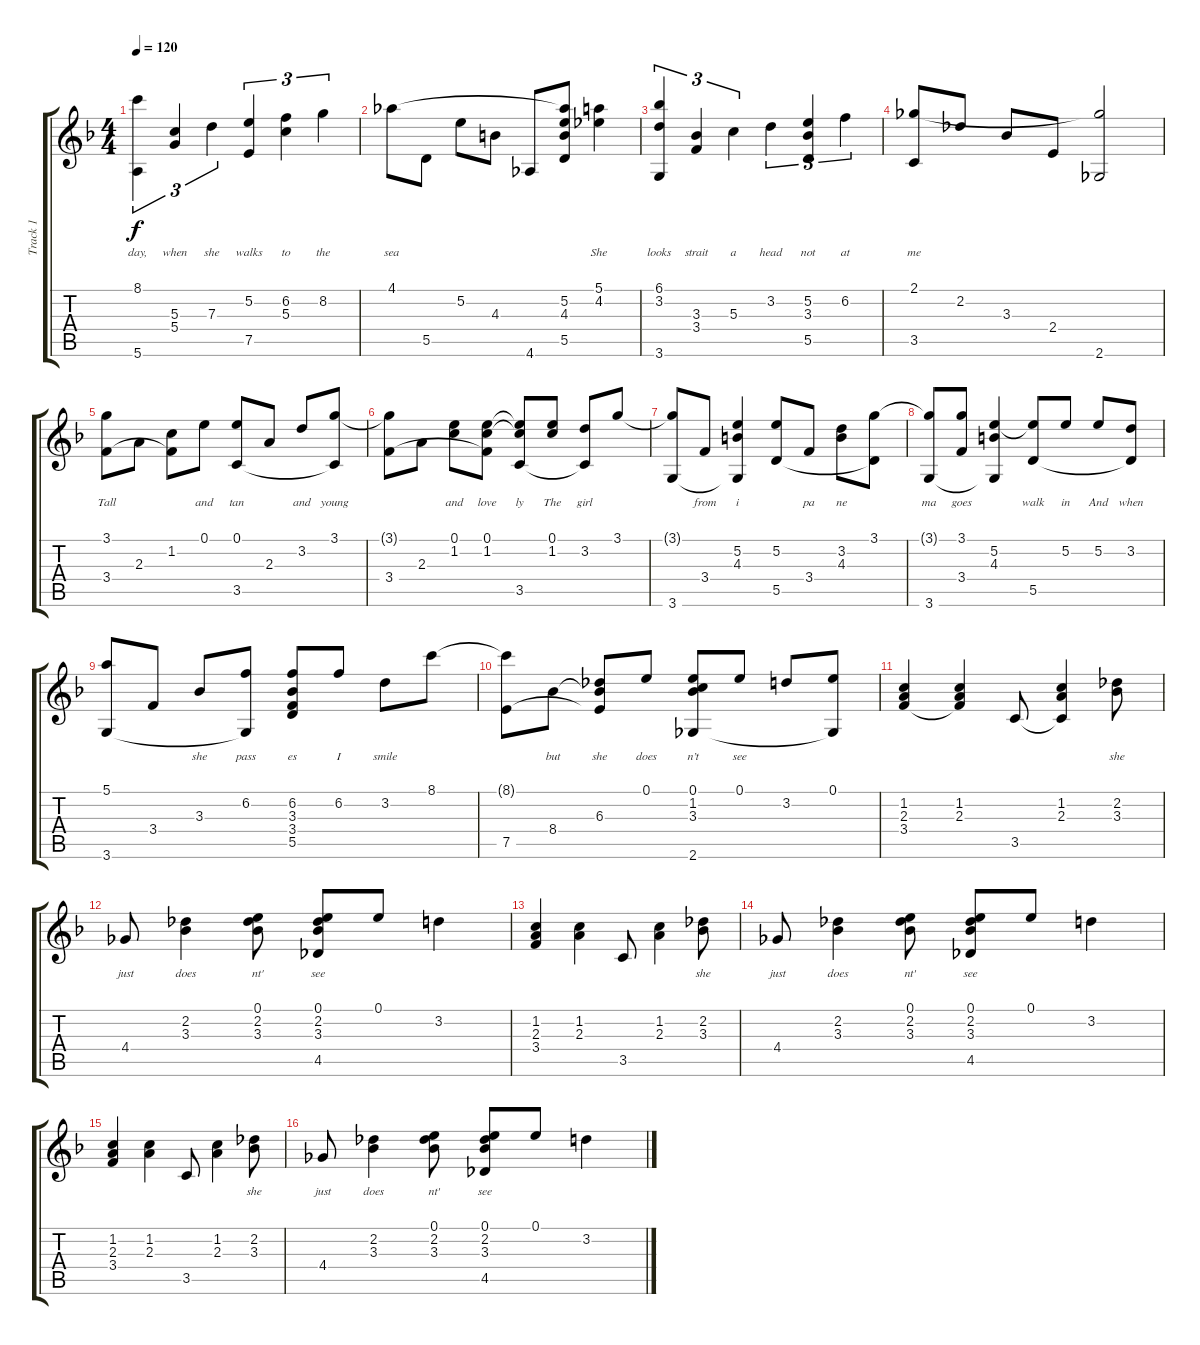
\track ("Track 1" "Track 1") {instrument acousticguitarnylon}
\staff {score tabs}
\tuning (E4 B3 G3 D3 A2 E2) {hide}
\ts (4 4)
\tempo 120
\clef g2
\ks f
(8.1 5.6).4{tu (3 2) lyrics (0 "") lyrics (1 "day,") lyrics (2 "") lyrics (3 "") lyrics (4 "") dy f} (5.3 5.4).4{tu (3 2) lyrics (0 "") lyrics (1 "when") lyrics (2 "") lyrics (3 "") lyrics (4 "")} 7.3.4{tu (3 2) lyrics (0 "") lyrics (1 "she") lyrics (2 "") lyrics (3 "") lyrics (4 "")} (5.2 7.5).4{tu (3 2) lyrics (0 "") lyrics (1 "walks") lyrics (2 "") lyrics (3 "") lyrics (4 "")} (6.2 5.3).4{tu (3 2) lyrics (0 "") lyrics (1 "to") lyrics (2 "") lyrics (3 "") lyrics (4 "")} 8.2.4{tu (3 2) lyrics (0 "") lyrics (1 "the") lyrics (2 "") lyrics (3 "") lyrics (4 "")} |
4.1.8{lyrics (0 "") lyrics (1 "sea") lyrics (2 "") lyrics (3 "") lyrics (4 "")} 5.5.8{lyrics (0 "") lyrics (1 "") lyrics (2 "") lyrics (3 "") lyrics (4 "")} 5.2.8{lyrics (0 "") lyrics (1 "") lyrics (2 "") lyrics (3 "") lyrics (4 "")} 4.3.8{lyrics (0 "") lyrics (1 "") lyrics (2 "") lyrics (3 "") lyrics (4 "")} 4.6.8{lyrics (0 "") lyrics (1 "") lyrics (2 "") lyrics (3 "") lyrics (4 "")} (4.1{t} 5.2 4.3 5.5).8{lyrics (0 "") lyrics (1 "") lyrics (2 "") lyrics (3 "") lyrics (4 "")} (5.1 4.2).4{lyrics (0 "") lyrics (1 "She") lyrics (2 "") lyrics (3 "") lyrics (4 "")} |
(6.1 3.2 3.6).4{tu (3 2) lyrics (0 "") lyrics (1 "looks") lyrics (2 "") lyrics (3 "") lyrics (4 "")} (3.3 3.4).4{tu (3 2) lyrics (0 "") lyrics (1 "strait") lyrics (2 "") lyrics (3 "") lyrics (4 "")} 5.3.4{tu (3 2) lyrics (0 "") lyrics (1 "a") lyrics (2 "") lyrics (3 "") lyrics (4 "")} 3.2.4{tu (3 2) lyrics (0 "") lyrics (1 "head") lyrics (2 "") lyrics (3 "") lyrics (4 "")} (5.2 3.3 5.5).4{tu (3 2) lyrics (0 "") lyrics (1 "not") lyrics (2 "") lyrics (3 "") lyrics (4 "")} 6.2.4{tu (3 2) lyrics (0 "") lyrics (1 "at") lyrics (2 "") lyrics (3 "") lyrics (4 "")} |
(2.1 3.5).8{lyrics (0 "") lyrics (1 "me") lyrics (2 "") lyrics (3 "") lyrics (4 "")} 2.2.8{lyrics (0 "") lyrics (1 "") lyrics (2 "") lyrics (3 "") lyrics (4 "")} 3.3.8{lyrics (0 "") lyrics (1 "") lyrics (2 "") lyrics (3 "") lyrics (4 "")} 2.4.8{lyrics (0 "") lyrics (1 "") lyrics (2 "") lyrics (3 "") lyrics (4 "")} (2.1{t} 2.6).2{lyrics (0 "") lyrics (1 "") lyrics (2 "") lyrics (3 "") lyrics (4 "")} |
(3.1 3.4).8{lyrics (0 "") lyrics (1 "Tall") lyrics (2 "") lyrics (3 "") lyrics (4 "")} 2.3.8{lyrics (0 "") lyrics (1 "") lyrics (2 "") lyrics (3 "") lyrics (4 "")} (1.2 3.4{t}).8{lyrics (0 "") lyrics (1 "") lyrics (2 "") lyrics (3 "") lyrics (4 "")} 0.1.8{lyrics (0 "") lyrics (1 "and") lyrics (2 "") lyrics (3 "") lyrics (4 "")} (0.1 3.5).8{lyrics (0 "") lyrics (1 "tan") lyrics (2 "") lyrics (3 "") lyrics (4 "")} 2.3.8{lyrics (0 "") lyrics (1 "") lyrics (2 "") lyrics (3 "") lyrics (4 "")} 3.2.8{lyrics (0 "") lyrics (1 "and") lyrics (2 "") lyrics (3 "") lyrics (4 "")} (3.1 3.5{t}).8{lyrics (0 "") lyrics (1 "young") lyrics (2 "") lyrics (3 "") lyrics (4 "")} |
(3.1{t} 3.4).8{lyrics (0 "") lyrics (1 "") lyrics (2 "") lyrics (3 "") lyrics (4 "")} 2.3.8{lyrics (0 "") lyrics (1 "") lyrics (2 "") lyrics (3 "") lyrics (4 "")} (0.1 1.2).8{lyrics (0 "") lyrics (1 "and") lyrics (2 "") lyrics (3 "") lyrics (4 "")} (0.1 1.2 3.4{t}).8{lyrics (0 "") lyrics (1 "love") lyrics (2 "") lyrics (3 "") lyrics (4 "")} (0.1{t} 1.2{t} 3.5).8{lyrics (0 "") lyrics (1 "ly") lyrics (2 "") lyrics (3 "") lyrics (4 "")} (0.1 1.2).8{lyrics (0 "") lyrics (1 "The") lyrics (2 "") lyrics (3 "") lyrics (4 "")} (3.2 3.5{t}).8{lyrics (0 "") lyrics (1 "girl") lyrics (2 "") lyrics (3 "") lyrics (4 "")} 3.1.8{lyrics (0 "") lyrics (1 "") lyrics (2 "") lyrics (3 "") lyrics (4 "")} |
(3.1{t} 3.6).8{lyrics (0 "") lyrics (1 "") lyrics (2 "") lyrics (3 "") lyrics (4 "")} 3.4.8{lyrics (0 "") lyrics (1 "from") lyrics (2 "") lyrics (3 "") lyrics (4 "")} (5.2 4.3 3.6{t}).4{lyrics (0 "") lyrics (1 "i") lyrics (2 "") lyrics (3 "") lyrics (4 "")} (5.2 5.5).8{lyrics (0 "") lyrics (1 "") lyrics (2 "") lyrics (3 "") lyrics (4 "")} 3.4.8{lyrics (0 "") lyrics (1 "pa") lyrics (2 "") lyrics (3 "") lyrics (4 "")} (3.2 4.3).8{lyrics (0 "") lyrics (1 "ne") lyrics (2 "") lyrics (3 "") lyrics (4 "")} (3.1 5.5{t}).8{lyrics (0 "") lyrics (1 "") lyrics (2 "") lyrics (3 "") lyrics (4 "")} |
(3.1{t} 3.6).8{lyrics (0 "") lyrics (1 "ma") lyrics (2 "") lyrics (3 "") lyrics (4 "")} (3.1 3.4).8{lyrics (0 "") lyrics (1 "goes") lyrics (2 "") lyrics (3 "") lyrics (4 "")} (5.2 4.3 3.6{t}).4{lyrics (0 "") lyrics (1 "") lyrics (2 "") lyrics (3 "") lyrics (4 "")} (5.2{t} 5.5).8{lyrics (0 "") lyrics (1 "walk") lyrics (2 "") lyrics (3 "") lyrics (4 "")} 5.2.8{lyrics (0 "") lyrics (1 "in") lyrics (2 "") lyrics (3 "") lyrics (4 "")} 5.2.8{lyrics (0 "") lyrics (1 "And") lyrics (2 "") lyrics (3 "") lyrics (4 "")} (3.2 5.5{t}).8{lyrics (0 "") lyrics (1 "when") lyrics (2 "") lyrics (3 "") lyrics (4 "")} |
(5.1 3.6).8{lyrics (0 "") lyrics (1 "") lyrics (2 "") lyrics (3 "") lyrics (4 "")} 3.4.8{lyrics (0 "") lyrics (1 "") lyrics (2 "") lyrics (3 "") lyrics (4 "")} 3.3.8{lyrics (0 "") lyrics (1 "she") lyrics (2 "") lyrics (3 "") lyrics (4 "")} (6.2 3.6{t}).8{lyrics (0 "") lyrics (1 "pass") lyrics (2 "") lyrics (3 "") lyrics (4 "")} (6.2 3.3 3.4 5.5).8{lyrics (0 "") lyrics (1 "es") lyrics (2 "") lyrics (3 "") lyrics (4 "")} 6.2.8{lyrics (0 "") lyrics (1 "I") lyrics (2 "") lyrics (3 "") lyrics (4 "")} 3.2.8{lyrics (0 "") lyrics (1 "smile") lyrics (2 "") lyrics (3 "") lyrics (4 "")} 8.1.8{lyrics (0 "") lyrics (1 "") lyrics (2 "") lyrics (3 "") lyrics (4 "")} |
(8.1{t} 7.5).8{lyrics (0 "") lyrics (1 "") lyrics (2 "") lyrics (3 "") lyrics (4 "")} 8.4.8{lyrics (0 "") lyrics (1 "but") lyrics (2 "") lyrics (3 "") lyrics (4 "")} (6.3 8.4{t} 7.5{t}).8{lyrics (0 "") lyrics (1 "she") lyrics (2 "") lyrics (3 "") lyrics (4 "")} 0.1.8{lyrics (0 "") lyrics (1 "does") lyrics (2 "") lyrics (3 "") lyrics (4 "")} (0.1 1.2 3.3 2.6).8{lyrics (0 "") lyrics (1 "n’t") lyrics (2 "") lyrics (3 "") lyrics (4 "")} 0.1.8{lyrics (0 "") lyrics (1 "see") lyrics (2 "") lyrics (3 "") lyrics (4 "")} 3.2.8{lyrics (0 "") lyrics (1 "") lyrics (2 "") lyrics (3 "") lyrics (4 "")} (0.1 2.6{t}).8{lyrics (0 "") lyrics (1 "") lyrics (2 "") lyrics (3 "") lyrics (4 "")} |
(1.2 2.3 3.4).4{lyrics (0 "") lyrics (1 "") lyrics (2 "") lyrics (3 "") lyrics (4 "")} (1.2 2.3 3.4{t}).4{lyrics (0 "") lyrics (1 "") lyrics (2 "") lyrics (3 "") lyrics (4 "")} 3.5.8{lyrics (0 "") lyrics (1 "") lyrics (2 "") lyrics (3 "") lyrics (4 "")} (1.2 2.3 3.5{t}).4{lyrics (0 "") lyrics (1 "") lyrics (2 "") lyrics (3 "") lyrics (4 "")} (2.2 3.3).8{lyrics (0 "") lyrics (1 "she") lyrics (2 "") lyrics (3 "") lyrics (4 "")} |
4.4.8{lyrics (0 "") lyrics (1 "just") lyrics (2 "") lyrics (3 "") lyrics (4 "")} (2.2 3.3).4{lyrics (0 "") lyrics (1 "does") lyrics (2 "") lyrics (3 "") lyrics (4 "")} (0.1 2.2 3.3).8{lyrics (0 "") lyrics (1 "nt'") lyrics (2 "") lyrics (3 "") lyrics (4 "")} (0.1 2.2 3.3 4.5).8{lyrics (0 "") lyrics (1 "see") lyrics (2 "") lyrics (3 "") lyrics (4 "")} 0.1.8{lyrics (0 "") lyrics (1 "") lyrics (2 "") lyrics (3 "") lyrics (4 "")} 3.2.4{lyrics (0 "") lyrics (1 "") lyrics (2 "") lyrics (3 "") lyrics (4 "")} |
(1.2 2.3 3.4).4{lyrics (0 "") lyrics (1 "") lyrics (2 "") lyrics (3 "") lyrics (4 "")} (1.2 2.3).4{lyrics (0 "") lyrics (1 "") lyrics (2 "") lyrics (3 "") lyrics (4 "")} 3.5.8{lyrics (0 "") lyrics (1 "") lyrics (2 "") lyrics (3 "") lyrics (4 "")} (1.2 2.3).4{lyrics (0 "") lyrics (1 "") lyrics (2 "") lyrics (3 "") lyrics (4 "")} (2.2 3.3).8{lyrics (0 "") lyrics (1 "she") lyrics (2 "") lyrics (3 "") lyrics (4 "")} |
4.4.8{lyrics (0 "") lyrics (1 "just") lyrics (2 "") lyrics (3 "") lyrics (4 "")} (2.2 3.3).4{lyrics (0 "") lyrics (1 "does") lyrics (2 "") lyrics (3 "") lyrics (4 "")} (0.1 2.2 3.3).8{lyrics (0 "") lyrics (1 "nt'") lyrics (2 "") lyrics (3 "") lyrics (4 "")} (0.1 2.2 3.3 4.5).8{lyrics (0 "") lyrics (1 "see") lyrics (2 "") lyrics (3 "") lyrics (4 "")} 0.1.8{lyrics (0 "") lyrics (1 "") lyrics (2 "") lyrics (3 "") lyrics (4 "")} 3.2.4{lyrics (0 "") lyrics (1 "") lyrics (2 "") lyrics (3 "") lyrics (4 "")} |
(1.2 2.3 3.4).4{lyrics (0 "") lyrics (1 "") lyrics (2 "") lyrics (3 "") lyrics (4 "")} (1.2 2.3).4{lyrics (0 "") lyrics (1 "") lyrics (2 "") lyrics (3 "") lyrics (4 "")} 3.5.8{lyrics (0 "") lyrics (1 "") lyrics (2 "") lyrics (3 "") lyrics (4 "")} (1.2 2.3).4{lyrics (0 "") lyrics (1 "") lyrics (2 "") lyrics (3 "") lyrics (4 "")} (2.2 3.3).8{lyrics (0 "") lyrics (1 "she") lyrics (2 "") lyrics (3 "") lyrics (4 "")} |
4.4.8{lyrics (0 "") lyrics (1 "just") lyrics (2 "") lyrics (3 "") lyrics (4 "")} (2.2 3.3).4{lyrics (0 "") lyrics (1 "does") lyrics (2 "") lyrics (3 "") lyrics (4 "")} (0.1 2.2 3.3).8{lyrics (0 "") lyrics (1 "nt'") lyrics (2 "") lyrics (3 "") lyrics (4 "")} (0.1 2.2 3.3 4.5).8{lyrics (0 "") lyrics (1 "see") lyrics (2 "") lyrics (3 "") lyrics (4 "")} 0.1.8{lyrics (0 "") lyrics (1 "") lyrics (2 "") lyrics (3 "") lyrics (4 "")} 3.2.4{lyrics (0 "") lyrics (1 "") lyrics (2 "") lyrics (3 "") lyrics (4 "")}
